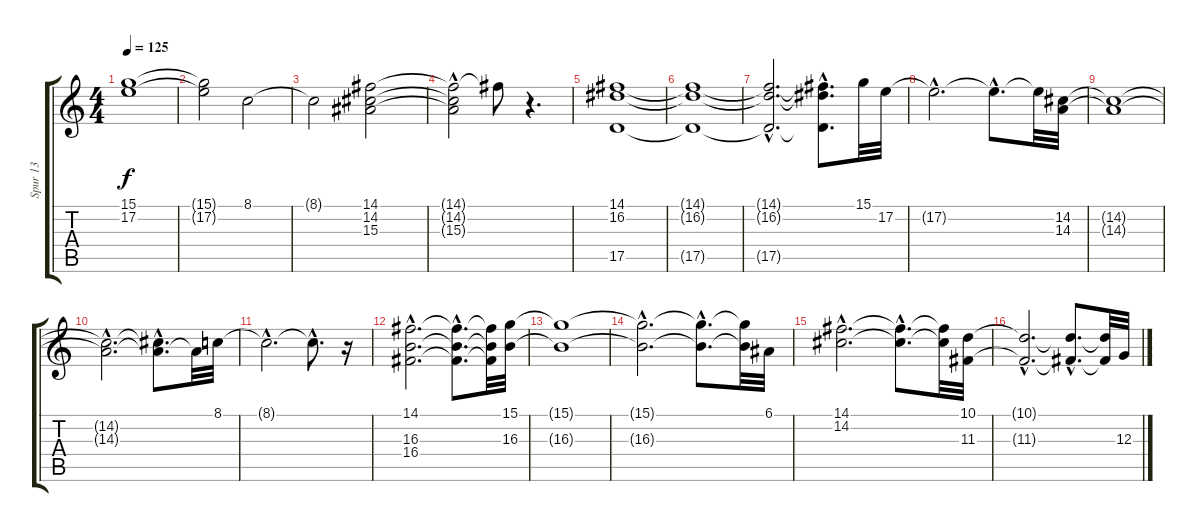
\track ("Spur 13" "Spur 13") {instrument synthstrings1}
\staff {score tabs}
\tuning (E4 B3 G3 D3 A2 E2) {hide}
\ts (4 4)
\tempo 125
\clef g2
\ks c
(15.1{t} 17.2{t}).1{dy f} |
(15.1{t} 17.2{t}).2 8.1.2 |
8.1{t}.2 (14.1 14.2 15.3).2 |
(14.1{t} 14.2{hac t} 15.3{hac t}).2 14.1{t}.8 r.4{d} |
(14.1 16.2 17.5).1 |
(14.1{t} 16.2{t} 17.5{t}).1 |
(14.1{hac t} 16.2{hac t} 17.5{hac t}).2{d} (14.1{hac t} 16.2{hac t} 17.5{t}).8{d} 15.1.32 17.2.32 |
17.2{hac t}.2{d} 17.2{hac t}.8{d} 17.2{t}.32 (14.2 14.3).32 |
(14.2{t} 14.3{t}).1 |
(14.2{hac t} 14.3{hac t}).2{d} (14.2{hac t} 14.3{hac t}).8{d} 14.3{t}.32 8.1.32 |
8.1{hac t}.2{d} 8.1{hac t}.8{d} r.16 |
(14.1{hac} 16.3{hac} 16.4{hac}).2{d} (14.1{hac t} 16.3{hac t} 16.4{hac t}).8{d} (14.1{t} 16.3{t} 16.4{t}).32 (15.1 16.3).32 |
(15.1{t} 16.3{t}).1 |
(15.1{hac t} 16.3{hac t}).2{d} (15.1{hac t} 16.3{hac t}).8{d} (15.1{t} 16.3{t}).32 6.1.32 |
(14.1{hac} 14.2{hac}).2{d} (14.1{hac t} 14.2{hac t}).8{d} (14.1{t} 14.2{t}).32 (10.1 11.3).32 |
(10.1{hac t} 11.3{hac t}).2{d} (10.1{hac t} 11.3{hac t}).8{d} (10.1{t} 11.3{t}).32 12.3.32
